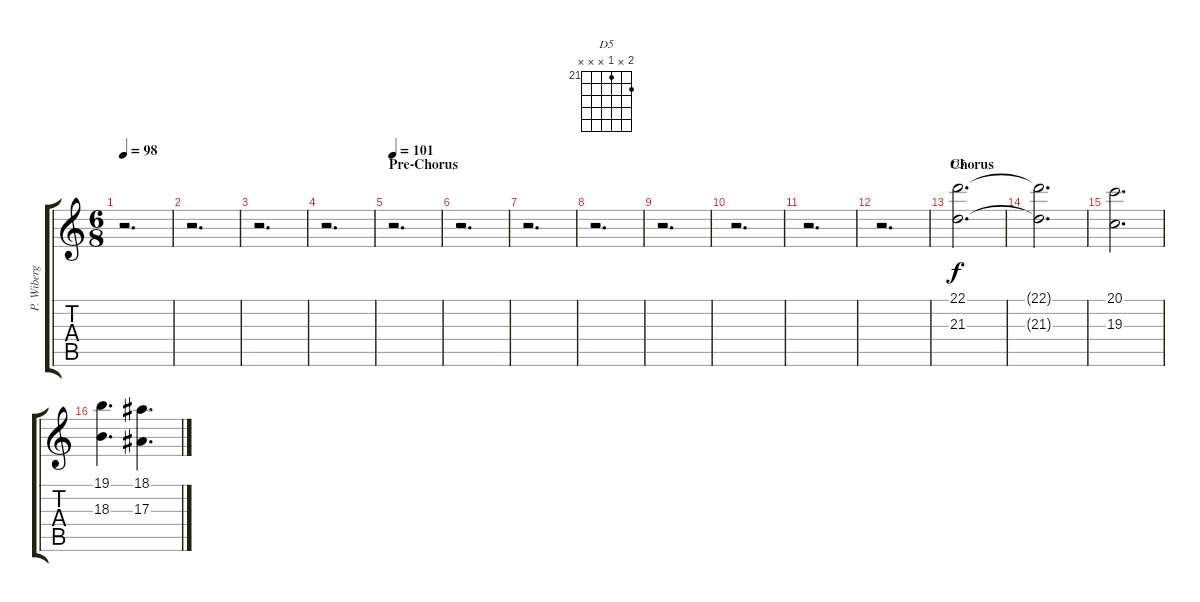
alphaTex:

\track ("P. Wiberg (Keyboards I)" "P. Wiberg ") {instrument synthstrings1}
\staff {score tabs}
\tuning (E4 A3 F3 D3 A2 D2) {hide}
\chord ("D5" 22 x 21 x x x) {firstfret 21}
\ts (6 8)
\tempo 98
\clef g2
\ks c
r.2{d dy f} |
r.2{d} |
r.2{d} |
r.2{d} |
\section ("" "Pre-Chorus")
\tempo 101
r.2{d} |
r.2{d} |
r.2{d} |
r.2{d} |
r.2{d} |
r.2{d} |
r.2{d} |
r.2{d} |
\section ("" "Chorus")
(22.1 21.3).2{d ch "D5"} |
(22.1{t} 21.3{t}).2{d} |
(20.1 19.3).2{d} |
(19.1 18.3).4{d} (18.1 17.3).4{d}
